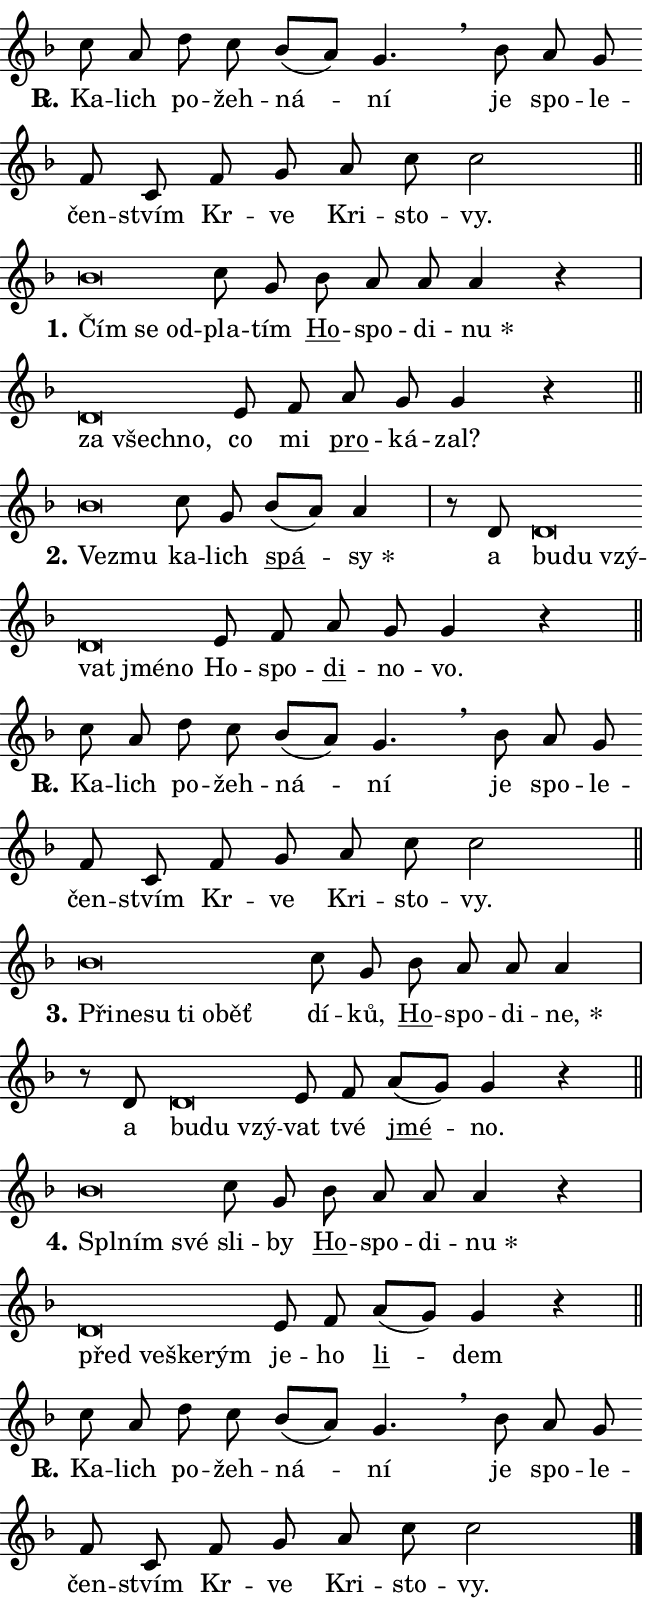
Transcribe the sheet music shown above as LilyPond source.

\version "2.24.0"
\header { tagline = "" }
\paper {
  indent = 0\cm
  top-margin = 0\cm
  right-margin = 0.13\cm % to fit lyric hyphens
  bottom-margin = 0\cm
  left-margin = 0\cm
  paper-width = 11\cm
  page-breaking = #ly:one-page-breaking
  system-system-spacing.basic-distance = #11
  score-system-spacing.basic-distance = #11
  ragged-last = ##f
}


%% Author: Thomas Morley
%% https://lists.gnu.org/archive/html/lilypond-user/2020-05/msg00002.html
#(define (line-position grob)
"Returns position of @var[grob} in current system:
   @code{'start}, if at first time-step
   @code{'end}, if at last time-step
   @code{'middle} otherwise
"
  (let* ((col (ly:item-get-column grob))
         (ln (ly:grob-object col 'left-neighbor))
         (rn (ly:grob-object col 'right-neighbor))
         (col-to-check-left (if (ly:grob? ln) ln col))
         (col-to-check-right (if (ly:grob? rn) rn col))
         (break-dir-left
           (and
             (ly:grob-property col-to-check-left 'non-musical #f)
             (ly:item-break-dir col-to-check-left)))
         (break-dir-right
           (and
             (ly:grob-property col-to-check-right 'non-musical #f)
             (ly:item-break-dir col-to-check-right))))
        (cond ((eqv? 1 break-dir-left) 'start)
              ((eqv? -1 break-dir-right) 'end)
              (else 'middle))))

#(define (tranparent-at-line-position vctor)
  (lambda (grob)
  "Relying on @code{line-position} select the relevant enry from @var{vctor}.
Used to determine transparency,"
    (case (line-position grob)
      ((end) (not (vector-ref vctor 0)))
      ((middle) (not (vector-ref vctor 1)))
      ((start) (not (vector-ref vctor 2))))))

noteHeadBreakVisibility =
#(define-music-function (break-visibility)(vector?)
"Makes @code{NoteHead}s transparent relying on @var{break-visibility}"
#{
  \override NoteHead.transparent =
    #(tranparent-at-line-position break-visibility)
#})

#(define delete-ledgers-for-transparent-note-heads
  (lambda (grob)
    "Reads whether a @code{NoteHead} is transparent.
If so this @code{NoteHead} is removed from @code{'note-heads} from
@var{grob}, which is supposed to be @code{LedgerLineSpanner}.
As a result ledgers are not printed for this @code{NoteHead}"
    (let* ((nhds-array (ly:grob-object grob 'note-heads))
           (nhds-list
             (if (ly:grob-array? nhds-array)
                 (ly:grob-array->list nhds-array)
                 '()))
           ;; Relies on the transparent-property being done before
           ;; Staff.LedgerLineSpanner.after-line-breaking is executed.
           ;; This is fragile ...
           (to-keep
             (remove
               (lambda (nhd)
                 (ly:grob-property nhd 'transparent #f))
               nhds-list)))
      ;; TODO find a better method to iterate over grob-arrays, similiar
      ;; to filter/remove etc for lists
      ;; For now rebuilt from scratch
      (set! (ly:grob-object grob 'note-heads)  '())
      (for-each
        (lambda (nhd)
          (ly:pointer-group-interface::add-grob grob 'note-heads nhd))
        to-keep))))

squashNotes = {
  \override NoteHead.X-extent = #'(-0.2 . 0.2)
  \override NoteHead.Y-extent = #'(-0.75 . 0)
  \override NoteHead.stencil =
    #(lambda (grob)
       (let ((pos (ly:grob-property grob 'staff-position)))
         (begin
           (if (< pos -7) (display "ERROR: Lower brevis then expected\n") (display ""))
           (if (<= pos -6) ly:text-interface::print ly:note-head::print))))
}
unSquashNotes = {
  \revert NoteHead.X-extent
  \revert NoteHead.Y-extent
  \revert NoteHead.stencil
}

hideNotes = \noteHeadBreakVisibility #begin-of-line-visible
unHideNotes = \noteHeadBreakVisibility #all-visible

% work-around for resetting accidentals
% https://lilypond.org/doc/v2.23/Documentation/notation/displaying-rhythms#unmetered-music
cadenzaMeasure = {
  \cadenzaOff
  \partial 1024 s1024
  \cadenzaOn
}

#(define-markup-command (accent layout props text) (markup?)
  "Underline accented syllable"
  (interpret-markup layout props
    #{\markup \override #'(offset . 4.3) \underline { #text }#}))

responsum = \markup \concat {
  "R" \hspace #-1.05 \path #0.1 #'((moveto 0 0.07) (lineto 0.9 0.8)) \hspace #0.05 "."
}

spaceSize = #0.6828661417322834 % exact space size for TeX Gyre Schola

\layout {
  \context {
    \Staff
    \remove "Time_signature_engraver"
    \override LedgerLineSpanner.after-line-breaking = #delete-ledgers-for-transparent-note-heads
  }
  \context {
    \Lyrics {
      \override LyricSpace.minimum-distance = \spaceSize
      \override LyricText.font-name = #"TeX Gyre Schola"
      \override LyricText.font-size = 1
      \override StanzaNumber.font-name = #"TeX Gyre Schola Bold"
      \override StanzaNumber.font-size = 1
    }
  }
  \context {
    \Score 
    \override NoteHead.text =
      #(lambda (grob) 
        (let ((pos (ly:grob-property grob 'staff-position)))
          #{\markup {
            \combine
              \halign #-0.55 \raise #(if (= pos -6) 0 0.5) \override #'(thickness . 2) \draw-line #'(3.2 . 0)
              \musicglyph "noteheads.sM1"
          }#}))
  }
}

% magnetic-lyrics.ily
%
%   written by
%     Jean Abou Samra <jean@abou-samra.fr>
%     Werner Lemberg <wl@gnu.org>
%
%   adapted by
%     Jiri Hon <jiri.hon@gmail.com>
%
% Version 2022-Apr-15

% https://www.mail-archive.com/lilypond-user@gnu.org/msg149350.html

#(define (Left_hyphen_pointer_engraver context)
   "Collect syllable-hyphen-syllable occurrences in lyrics and store
them in properties.  This engraver only looks to the left.  For
example, if the lyrics input is @code{foo -- bar}, it does the
following.

@itemize @bullet
@item
Set the @code{text} property of the @code{LyricHyphen} grob between
@q{foo} and @q{bar} to @code{foo}.

@item
Set the @code{left-hyphen} property of the @code{LyricText} grob with
text @q{foo} to the @code{LyricHyphen} grob between @q{foo} and
@q{bar}.
@end itemize

Use this auxiliary engraver in combination with the
@code{lyric-@/text::@/apply-@/magnetic-@/offset!} hook."
   (let ((hyphen #f)
         (text #f))
     (make-engraver
      (acknowledgers
       ((lyric-syllable-interface engraver grob source-engraver)
        (set! text grob)))
      (end-acknowledgers
       ((lyric-hyphen-interface engraver grob source-engraver)
        ;(when (not (grob::has-interface grob 'lyric-space-interface))
          (set! hyphen grob)));)
      ((stop-translation-timestep engraver)
       (when (and text hyphen)
         (ly:grob-set-object! text 'left-hyphen hyphen))
       (set! text #f)
       (set! hyphen #f)))))

#(define (lyric-text::apply-magnetic-offset! grob)
   "If the space between two syllables is less than the value in
property @code{LyricText@/.details@/.squash-threshold}, move the right
syllable to the left so that it gets concatenated with the left
syllable.

Use this function as a hook for
@code{LyricText@/.after-@/line-@/breaking} if the
@code{Left_@/hyphen_@/pointer_@/engraver} is active."
   (let ((hyphen (ly:grob-object grob 'left-hyphen #f)))
     (when hyphen
       (let ((left-text (ly:spanner-bound hyphen LEFT)))
         (when (grob::has-interface left-text 'lyric-syllable-interface)
           (let* ((common (ly:grob-common-refpoint grob left-text X))
                  (this-x-ext (ly:grob-extent grob common X))
                  (left-x-ext
                   (begin
                     ;; Trigger magnetism for left-text.
                     (ly:grob-property left-text 'after-line-breaking)
                     (ly:grob-extent left-text common X)))
                  ;; `delta` is the gap width between two syllables.
                  (delta (- (interval-start this-x-ext)
                            (interval-end left-x-ext)))
                  (details (ly:grob-property grob 'details))
                  (threshold (assoc-get 'squash-threshold details 0.2)))
             (when (< delta threshold)
               (let* (;; We have to manipulate the input text so that
                      ;; ligatures crossing syllable boundaries are not
                      ;; disabled.  For languages based on the Latin
                      ;; script this is essentially a beautification.
                      ;; However, for non-Western scripts it can be a
                      ;; necessity.
                      (lt (ly:grob-property left-text 'text))
                      (rt (ly:grob-property grob 'text))
                      (is-space (grob::has-interface hyphen 'lyric-space-interface))
                      (space (if is-space " " ""))
                      (extra-delta (if is-space spaceSize 0))
                      ;; Append new syllable.
                      (ltrt-space (if (and (string? lt) (string? rt))
                                (string-append lt space rt)
                                (make-concat-markup (list lt space rt))))
                      ;; Right-align `ltrt` to the right side.
                      (ltrt-space-markup (grob-interpret-markup
                               grob
                               (make-translate-markup
                                (cons (interval-length this-x-ext) 0)
                                (make-right-align-markup ltrt-space)))))
                 (begin
                   ;; Don't print `left-text`.
                   (ly:grob-set-property! left-text 'stencil #f)
                   ;; Set text and stencil (which holds all collected
                   ;; syllables so far) and shift it to the left.
                   (ly:grob-set-property! grob 'text ltrt-space)
                   (ly:grob-set-property! grob 'stencil ltrt-space-markup)
                   (ly:grob-translate-axis! grob (- (- delta extra-delta)) X))))))))))


#(define (lyric-hyphen::displace-bounds-first grob)
   ;; Make very sure this callback isn't triggered too early.
   (let ((left (ly:spanner-bound grob LEFT))
         (right (ly:spanner-bound grob RIGHT)))
     (ly:grob-property left 'after-line-breaking)
     (ly:grob-property right 'after-line-breaking)
     (ly:lyric-hyphen::print grob)))

squashThreshold = #0.4

\layout {
  \context {
    \Lyrics
    \consists #Left_hyphen_pointer_engraver
    \override LyricText.after-line-breaking =
      #lyric-text::apply-magnetic-offset!
    \override LyricHyphen.stencil = #lyric-hyphen::displace-bounds-first
    \override LyricText.details.squash-threshold = \squashThreshold
    \override LyricHyphen.minimum-distance = 0
    \override LyricHyphen.minimum-length = \squashThreshold
  }
}

squashText = \override LyricText.details.squash-threshold = 9999
unSquashText = \override LyricText.details.squash-threshold = \squashThreshold

leftText = \override LyricText.self-alignment-X = #LEFT
unLeftText = \revert LyricText.self-alignment-X

starOffset = #(lambda (grob) 
                (let ((x_offset (ly:self-alignment-interface::aligned-on-x-parent grob)))
                  (if (= x_offset 0) 0 (+ x_offset 1.2))))

star = #(define-music-function (syllable)(string?)
"Append star separator at the end of a syllable"
#{
  \once \override LyricText.X-offset = #starOffset
  \lyricmode { \markup {
    #syllable
    \override #'((font-name . "TeX Gyre Schola Bold")) \hspace #0.2 \lower #0.65 \larger "*"
  } }
#})

starAccent = #(define-music-function (syllable)(string?)
"Append star separator at the end of a syllable and make accent"
#{
  \once \override LyricText.X-offset = #starOffset
  \lyricmode { \markup {
    \accent #syllable
    \override #'((font-name . "TeX Gyre Schola Bold")) \hspace #0.2 \lower #0.65 \larger "*"
  } }
#})

breath = #(define-music-function (syllable)(string?)
"Append breathing indicator at the end of a syllable"
#{
  \lyricmode { \markup { #syllable "+" } }
#})

optionalBreath = #(define-music-function (syllable)(string?)
"Append optional breathing indicator at the end of a syllable"
#{
  \lyricmode { \markup { #syllable "(+)" } }
#})


\score {
    <<
        \new Voice = "melody" { \cadenzaOn \key f \major \relative { c''8 a d c bes[( a)] g4. \breathe \bar "" bes8 a g \bar "" f c \bar "" f g \bar "" a c c2 \cadenzaMeasure \bar "||" \break } }
        \new Lyrics \lyricsto "melody" { \lyricmode { \set stanza = \responsum
Ka -- lich po -- žeh -- ná -- ní je spo -- le -- čen -- stvím Kr -- ve Kri -- sto -- vy. } }
    >>
    \layout {}
}

\score {
    <<
        \new Voice = "melody" { \cadenzaOn \key f \major \relative { \squashNotes bes'\breve*1/16 \hideNotes \breve*1/16 \breve*1/16 \bar "" \unHideNotes \unSquashNotes c8 g \bar "" bes a a a4 r \cadenzaMeasure \bar "|" \squashNotes d,\breve*1/16 \hideNotes \breve*1/16 \breve*1/16 \bar "" \unHideNotes \unSquashNotes e8 f \bar "" a g g4 r \cadenzaMeasure \bar "||" \break } }
        \new Lyrics \lyricsto "melody" { \lyricmode { \set stanza = "1."
\leftText Čím \squashText se od -- \unLeftText \unSquashText pla -- tím \markup \accent Ho -- spo -- di -- \star nu \leftText za \squashText všech -- no, \unLeftText \unSquashText co mi \markup \accent pro -- ká -- zal? } }
    >>
    \layout {}
}

\score {
    <<
        \new Voice = "melody" { \cadenzaOn \key f \major \relative { \squashNotes bes'\breve*1/16 \hideNotes \breve*1/16 \bar "" \unHideNotes \unSquashNotes c8 g \bar "" bes[( a)] a4 \cadenzaMeasure \bar "|" r8 d,8 \squashNotes d\breve*1/16 \hideNotes \breve*1/16 \bar "" \breve*1/16 \bar "" \breve*1/16 \bar "" \breve*1/16 \breve*1/16 \bar "" \unHideNotes \unSquashNotes e8 f \bar "" a g g4 r \cadenzaMeasure \bar "||" \break } }
        \new Lyrics \lyricsto "melody" { \lyricmode { \set stanza = "2."
\leftText Ve -- \squashText zmu \unLeftText \unSquashText ka -- lich \markup \accent spá -- \star sy a \leftText bu -- \squashText du vzý -- vat jmé -- no \unLeftText \unSquashText Ho -- spo -- \markup \accent di -- no -- vo. } }
    >>
    \layout {}
}

\score {
    <<
        \new Voice = "melody" { \cadenzaOn \key f \major \relative { c''8 a d c bes[( a)] g4. \breathe \bar "" bes8 a g \bar "" f c \bar "" f g \bar "" a c c2 \cadenzaMeasure \bar "||" \break } }
        \new Lyrics \lyricsto "melody" { \lyricmode { \set stanza = \responsum
Ka -- lich po -- žeh -- ná -- ní je spo -- le -- čen -- stvím Kr -- ve Kri -- sto -- vy. } }
    >>
    \layout {}
}

\score {
    <<
        \new Voice = "melody" { \cadenzaOn \key f \major \relative { \squashNotes bes'\breve*1/16 \hideNotes \breve*1/16 \bar "" \breve*1/16 \bar "" \breve*1/16 \bar "" \breve*1/16 \breve*1/16 \bar "" \unHideNotes \unSquashNotes c8 g \bar "" bes a a a4 \cadenzaMeasure \bar "|" r8 d,8 \squashNotes d\breve*1/16 \hideNotes \breve*1/16 \breve*1/16 \bar "" \unHideNotes \unSquashNotes e8 f \bar "" a[( g)] g4 r \cadenzaMeasure \bar "||" \break } }
        \new Lyrics \lyricsto "melody" { \lyricmode { \set stanza = "3."
\leftText Při -- \squashText ne -- su ti o -- běť \unLeftText \unSquashText dí -- ků, \markup \accent Ho -- spo -- di -- \star ne, a \leftText bu -- \squashText du vzý -- \unLeftText \unSquashText vat tvé \markup \accent jmé -- no. } }
    >>
    \layout {}
}

\score {
    <<
        \new Voice = "melody" { \cadenzaOn \key f \major \relative { \squashNotes bes'\breve*1/16 \hideNotes \breve*1/16 \breve*1/16 \bar "" \unHideNotes \unSquashNotes c8 g \bar "" bes a a a4 r \cadenzaMeasure \bar "|" \squashNotes d,\breve*1/16 \hideNotes \breve*1/16 \bar "" \breve*1/16 \breve*1/16 \bar "" \unHideNotes \unSquashNotes e8 f \bar "" a[( g)] g4 r \cadenzaMeasure \bar "||" \break } }
        \new Lyrics \lyricsto "melody" { \lyricmode { \set stanza = "4."
\leftText Spl -- \squashText ním své \unLeftText \unSquashText sli -- by \markup \accent Ho -- spo -- di -- \star nu \leftText před \squashText ve -- ške -- rým \unLeftText \unSquashText je -- ho \markup \accent li -- dem } }
    >>
    \layout {}
}

\score {
    <<
        \new Voice = "melody" { \cadenzaOn \key f \major \relative { c''8 a d c bes[( a)] g4. \breathe \bar "" bes8 a g \bar "" f c \bar "" f g \bar "" a c c2 \cadenzaMeasure \bar "||" \break } \bar "|." }
        \new Lyrics \lyricsto "melody" { \lyricmode { \set stanza = \responsum
Ka -- lich po -- žeh -- ná -- ní je spo -- le -- čen -- stvím Kr -- ve Kri -- sto -- vy. } }
    >>
    \layout {}
}
